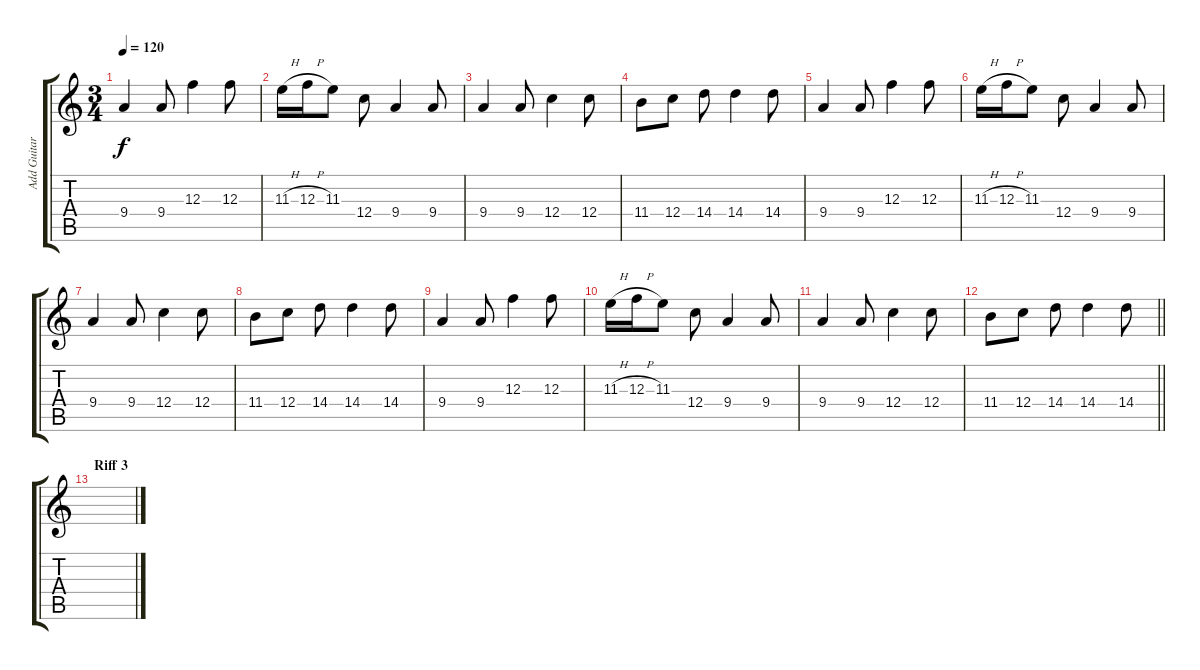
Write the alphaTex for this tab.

\track ("Add Guitar" "Add Guitar") {instrument distortionguitar}
\staff {score tabs}
\tuning (D4 A3 F3 C3 G2 D2) {hide}
\ts (3 4)
\tempo 120
\clef g2
\ks c
9.4.4{dy f} 9.4.8 12.3.4 12.3.8 |
11.3{h}.16 12.3{h}.16 11.3.8 12.4.8 9.4.4 9.4.8 |
9.4.4 9.4.8 12.4.4 12.4.8 |
11.4.8 12.4.8 14.4.8 14.4.4 14.4.8 |
9.4.4 9.4.8 12.3.4 12.3.8 |
11.3{h}.16 12.3{h}.16 11.3.8 12.4.8 9.4.4 9.4.8 |
9.4.4 9.4.8 12.4.4 12.4.8 |
11.4.8 12.4.8 14.4.8 14.4.4 14.4.8 |
9.4.4 9.4.8 12.3.4 12.3.8 |
11.3{h}.16 12.3{h}.16 11.3.8 12.4.8 9.4.4 9.4.8 |
9.4.4 9.4.8 12.4.4 12.4.8 |
\barLineRight lightlight
11.4.8 12.4.8 14.4.8 14.4.4 14.4.8 |
\section ("" "Riff 3")
